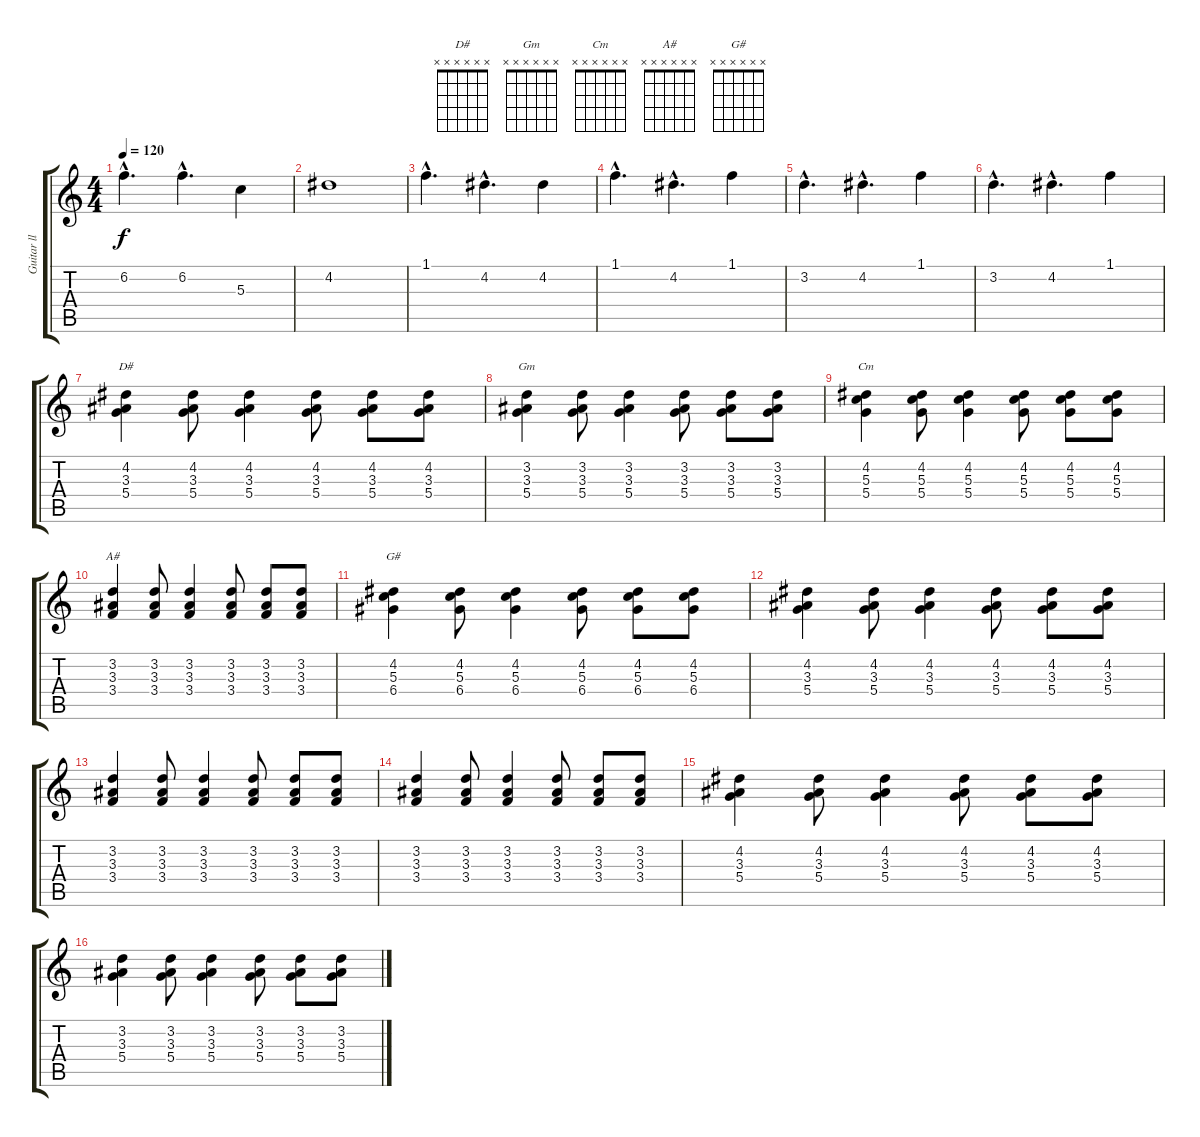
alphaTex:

\track ("Guitar ll" "Guitar ll") {instrument acousticguitarsteel}
\staff {score tabs}
\tuning (E4 B3 G3 D3 A2 E2) {hide}
\chord ("D#" x x x x x x) {firstfret 0}
\chord ("Gm" x x x x x x) {firstfret 0}
\chord ("Cm" x x x x x x) {firstfret 0}
\chord ("A#" x x x x x x) {firstfret 0}
\chord ("G#" x x x x x x) {firstfret 0}
\ts (4 4)
\tempo 120
\clef g2
\ks c
6.2{hac}.4{d dy f} 6.2{hac}.4{d} 5.3.4 |
4.2.1 |
1.1{hac}.4{d} 4.2{hac}.4{d} 4.2.4 |
1.1{hac}.4{d} 4.2{hac}.4{d} 1.1.4 |
3.2{hac}.4{d} 4.2{hac}.4{d} 1.1.4 |
3.2{hac}.4{d} 4.2{hac}.4{d} 1.1.4 |
(4.2 3.3 5.4).4{ch "D#"} (4.2 3.3 5.4).8 (4.2 3.3 5.4).4 (4.2 3.3 5.4).8 (4.2 3.3 5.4).8 (4.2 3.3 5.4).8 |
(3.2 3.3 5.4).4{ch "Gm"} (3.2 3.3 5.4).8 (3.2 3.3 5.4).4 (3.2 3.3 5.4).8 (3.2 3.3 5.4).8 (3.2 3.3 5.4).8 |
(4.2 5.3 5.4).4{ch "Cm"} (4.2 5.3 5.4).8 (4.2 5.3 5.4).4 (4.2 5.3 5.4).8 (4.2 5.3 5.4).8 (4.2 5.3 5.4).8 |
(3.2 3.3 3.4).4{ch "A#"} (3.2 3.3 3.4).8 (3.2 3.3 3.4).4 (3.2 3.3 3.4).8 (3.2 3.3 3.4).8 (3.2 3.3 3.4).8 |
(4.2 5.3 6.4).4{ch "G#"} (4.2 5.3 6.4).8 (4.2 5.3 6.4).4 (4.2 5.3 6.4).8 (4.2 5.3 6.4).8 (4.2 5.3 6.4).8 |
(4.2 3.3 5.4).4 (4.2 3.3 5.4).8 (4.2 3.3 5.4).4 (4.2 3.3 5.4).8 (4.2 3.3 5.4).8 (4.2 3.3 5.4).8 |
(3.2 3.3 3.4).4 (3.2 3.3 3.4).8 (3.2 3.3 3.4).4 (3.2 3.3 3.4).8 (3.2 3.3 3.4).8 (3.2 3.3 3.4).8 |
(3.2 3.3 3.4).4 (3.2 3.3 3.4).8 (3.2 3.3 3.4).4 (3.2 3.3 3.4).8 (3.2 3.3 3.4).8 (3.2 3.3 3.4).8 |
(4.2 3.3 5.4).4 (4.2 3.3 5.4).8 (4.2 3.3 5.4).4 (4.2 3.3 5.4).8 (4.2 3.3 5.4).8 (4.2 3.3 5.4).8 |
(3.2 3.3 5.4).4 (3.2 3.3 5.4).8 (3.2 3.3 5.4).4 (3.2 3.3 5.4).8 (3.2 3.3 5.4).8 (3.2 3.3 5.4).8
